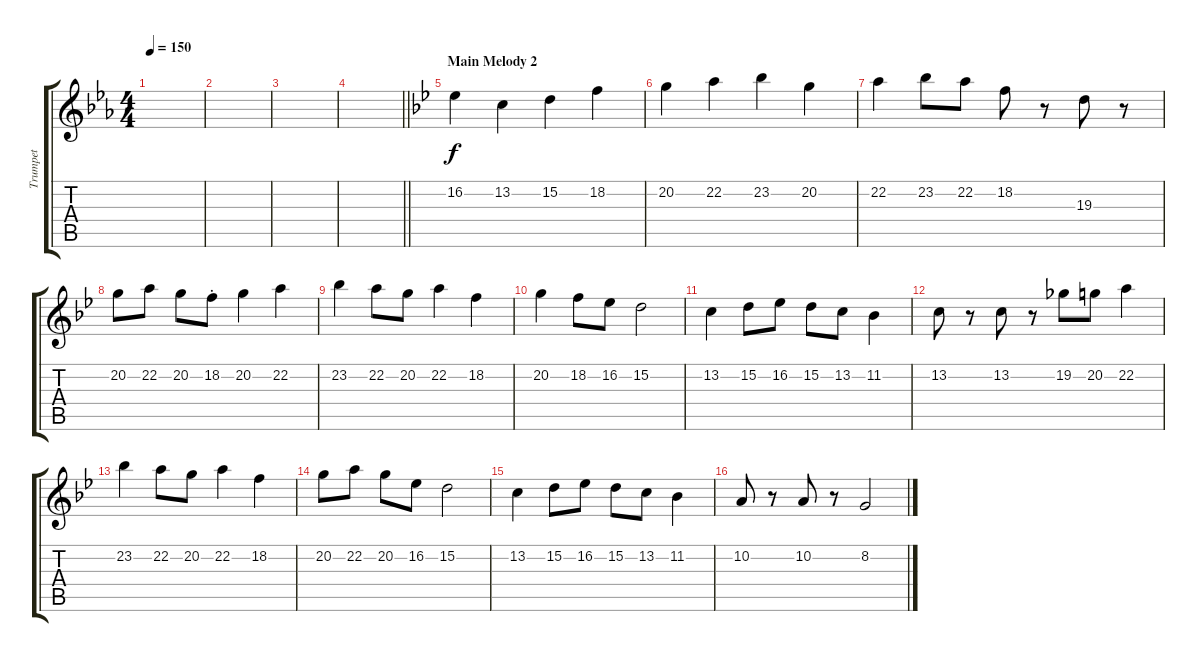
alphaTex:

\track ("Trumpet" "Trumpet") {instrument trumpet}
\staff {score tabs}
\tuning (E4 B3 G3 D3 A2 E2) {hide}
\ts (4 4)
\tempo 150
\clef g2
\ks cminor
|
|
|
\barLineRight lightlight
|
\section ("" "Main Melody 2")
\ks gminor
16.2.4 13.2.4 15.2.4 18.2.4 |
20.2.4 22.2.4 23.2.4 20.2.4 |
22.2.4 23.2.8 22.2.8 18.2.8 r.8 19.3.8 r.8 |
20.2.8 22.2.8 20.2.8 18.2{st}.8 20.2.4 22.2.4 |
23.2.4 22.2.8 20.2.8 22.2.4 18.2.4 |
20.2.4 18.2.8 16.2.8 15.2.2 |
13.2.4 15.2.8 16.2.8 15.2.8 13.2.8 11.2.4 |
13.2.8 r.8 13.2.8 r.8 19.2.8 20.2.8 22.2.4 |
23.2.4 22.2.8 20.2.8 22.2.4 18.2.4 |
20.2.8 22.2.8 20.2.8 16.2.8 15.2.2 |
13.2.4 15.2.8 16.2.8 15.2.8 13.2.8 11.2.4 |
10.2.8 r.8 10.2.8 r.8 8.2.2
